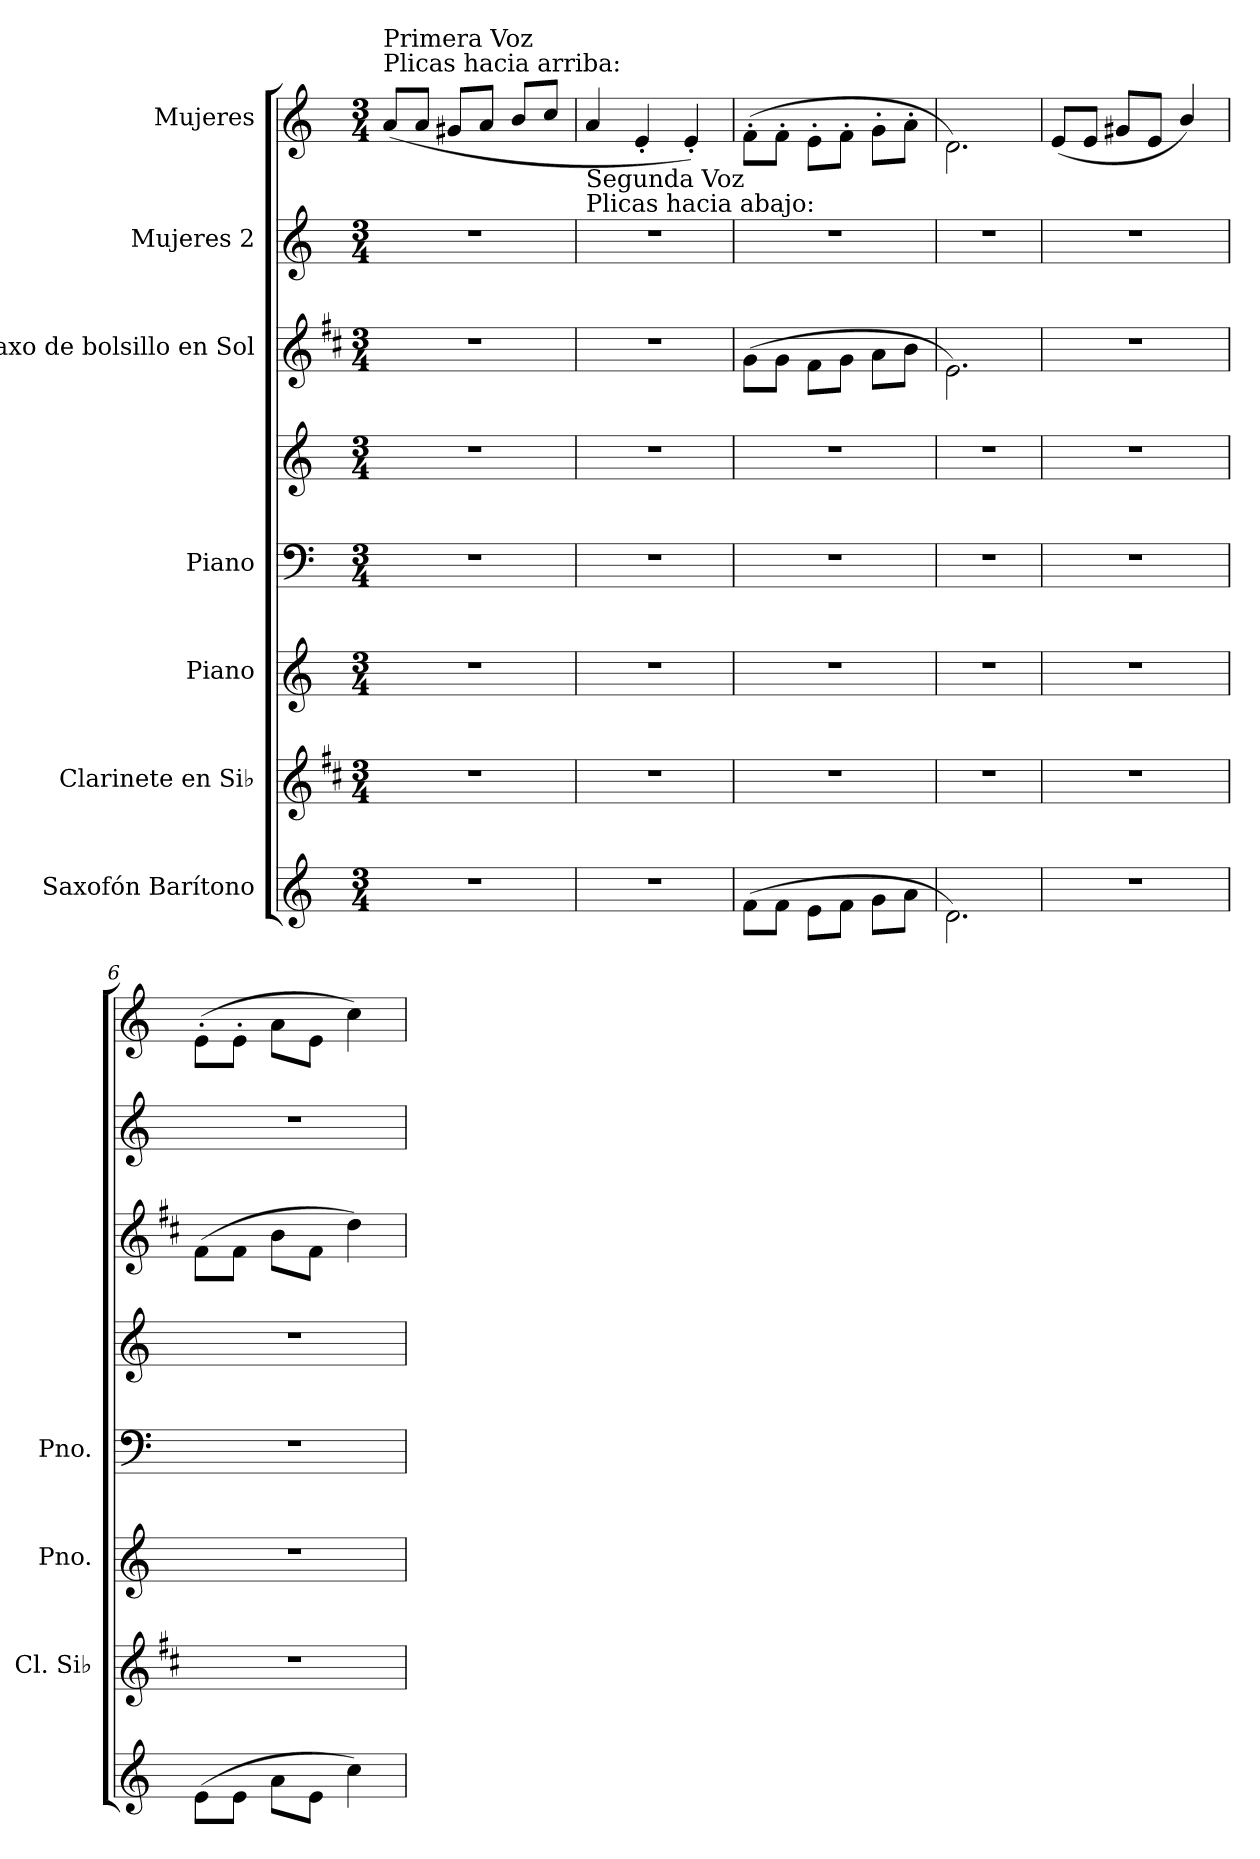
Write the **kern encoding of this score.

**kern	**kern	**kern	**kern	**kern	**kern	**kern	**kern
*part7	*part6	*part5	*part4	*part4	*part3	*part2	*part1
*staff8	*staff7	*staff6	*staff5	*staff4	*staff3	*staff2	*staff1
*I"Saxofón Barítono	*I"Clarinete en Si♭	*I"Piano	*I"Piano	*	*I"Saxo de bolsillo en Sol	*I"Mujeres 2	*I"Mujeres
*	*I'Cl. Si♭	*I'Pno.	*I'Pno.	*	*	*	*
*stria5	*stria5	*stria5	*stria5	*stria5	*stria5	*stria5	*
*clefG2	*clefG2	*clefG2	*clefF4	*clefG2	*clefG2	*clefG2	*clefG2
*ITrd7c12	*ITrd1c2	*	*	*	*ITrd1c2	*	*
*k[]	*k[]	*k[]	*k[]	*k[]	*k[]	*k[]	*k[]
*M3/4	*M3/4	*M3/4	*M3/4	*M3/4	*M3/4	*M3/4	*M3/4
*MM80	*MM80	*MM80	*MM80	*MM80	*MM80	*MM80	*MM80
=1	=1	=1	=1	=1	=1	=1	=1
!	!	!	!	!	!	!	!LO:TX:a:t=Plicas hacia arriba&colon;
!	!	!	!	!	!	!	!LO:TX:a:t=Primera Voz
2.r	2.r	2.r	2.r	2.r	2.r	2.r	(<8a/L
.	.	.	.	.	.	.	8a/J
.	.	.	.	.	.	.	8g#X/L
.	.	.	.	.	.	.	8a/J
.	.	.	.	.	.	.	8b/L
.	.	.	.	.	.	.	8cc/J
=2	=2	=2	=2	=2	=2	=2	=2
!	!	!	!	!	!	!LO:TX:a:t=Plicas hacia abajo&colon;	!
!	!	!	!	!	!	!LO:TX:a:t=Segunda Voz	!
2.r	2.r	2.r	2.r	2.r	2.r	2.r	4a/
.	.	.	.	.	.	.	4e'/
.	.	.	.	.	.	.	4e'/)
=3	=3	=3	=3	=3	=3	=3	=3
(>8F\L	2.r	2.r	2.r	2.r	(>8f\L	2.r	(>8f'\L
8F\J	.	.	.	.	8f\J	.	8f'\J
8E\L	.	.	.	.	8e\L	.	8e'\L
8F\J	.	.	.	.	8f\J	.	8f'\J
8G\L	.	.	.	.	8g\L	.	8g'\L
8A\J	.	.	.	.	8a\J	.	8a'\J
=4	=4	=4	=4	=4	=4	=4	=4
2.D\)	2.r	2.r	2.r	2.r	2.d\)	2.r	2.d\)
=5	=5	=5	=5	=5	=5	=5	=5
2.r	2.r	2.r	2.r	2.r	2.r	2.r	(<8e/L
.	.	.	.	.	.	.	8e/J
.	.	.	.	.	.	.	8g#X/L
.	.	.	.	.	.	.	8e/J
.	.	.	.	.	.	.	4b/)
=6	=6	=6	=6	=6	=6	=6	=6
(>8E\L	2.r	2.r	2.r	2.r	(>8e\L	2.r	(>8e'\L
8E\J	.	.	.	.	8e\J	.	8e'\J
8A\L	.	.	.	.	8a\L	.	8a\L
8E\J	.	.	.	.	8e\J	.	8e\J
4c\)	.	.	.	.	4cc\)	.	4cc\)
=	=	=	=	=	=	=	=
*-	*-	*-	*-	*-	*-	*-	*-
